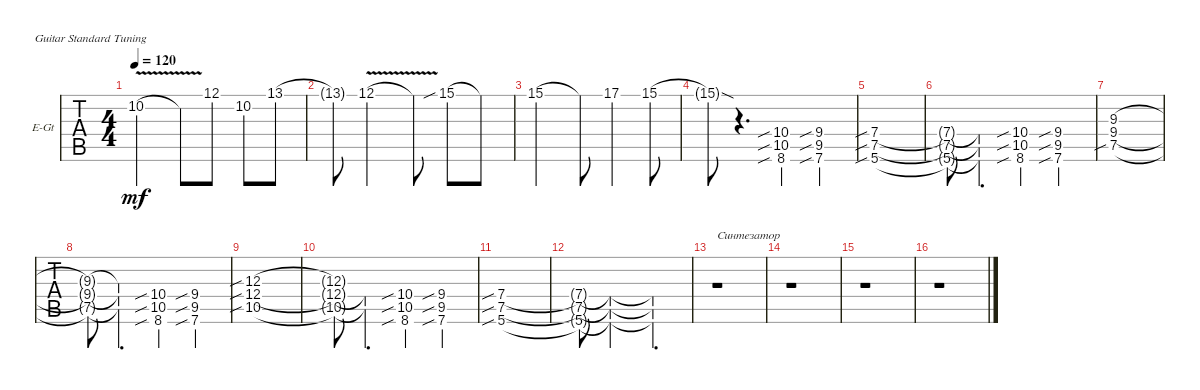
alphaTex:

\defaultSystemsLayout 4
\bracketExtendMode groupsimilarinstruments
\firstSystemTrackNameOrientation horizontal
\otherSystemsTrackNameOrientation horizontal
\track ("Соло" "E-Gt") {instrument overdrivenguitar}
\staff {tabs}
\tuning (E4 B3 G3 D3 A2 E2)
\ts (4 4)
\tempo 120
\clef g2
\ks c
10.2{v}.2{dy mf} 10.2{t}.8 12.1.8 10.2.8 13.1.8 |
13.1{t}.8 12.1{v}.2 12.1{v t}.8 15.1{sib}.8 15.1{t}.8 |
15.1.2 15.1{t}.8 17.1.4 15.1.8 |
15.1{sod t}.8 r.4{d} (8.6{sib} 10.5{sib} 10.4{sib}).4 (9.4{sib} 9.5{sib} 7.6{sib}).4 |
(7.4{sib} 7.5{sib} 5.6{sib}).1 |
(7.4{t} 7.5{t} 5.6{t}).8 (5.6{t} 7.5{t} 7.4{t}).4{d} (8.6{sib} 10.5{sib} 10.4{sib}).4 (9.4{sib} 9.5{sib} 7.6{sib}).4 |
(9.4 7.5{sib} 9.3).1 |
(9.4{t} 7.5{t} 9.3{t}).8 (7.5{t} 9.4{t} 9.3{t}).4{d} (8.6{sib} 10.5{sib} 10.4{sib}).4 (9.4{sib} 9.5{sib} 7.6{sib}).4 |
(12.4{sib} 10.5{sib} 12.3{sib}).1 |
(12.4{t} 10.5{t} 12.3{t}).8 (10.5{t} 12.4{t}).4{d} (8.6{sib} 10.5{sib} 10.4{sib}).4 (9.4{sib} 9.5{sib} 7.6{sib}).4 |
(7.4{sib} 7.5{sib} 5.6{sib}).1 |
(7.4{t} 7.5{t} 5.6{t}).8 (5.6{t} 7.5{t} 7.4{t}).2 (5.6{t} 7.5{t} 7.4{t}).4{d} |
r.1{txt "Синтезатор"} |
r.1 |
r.1 |
r.1
